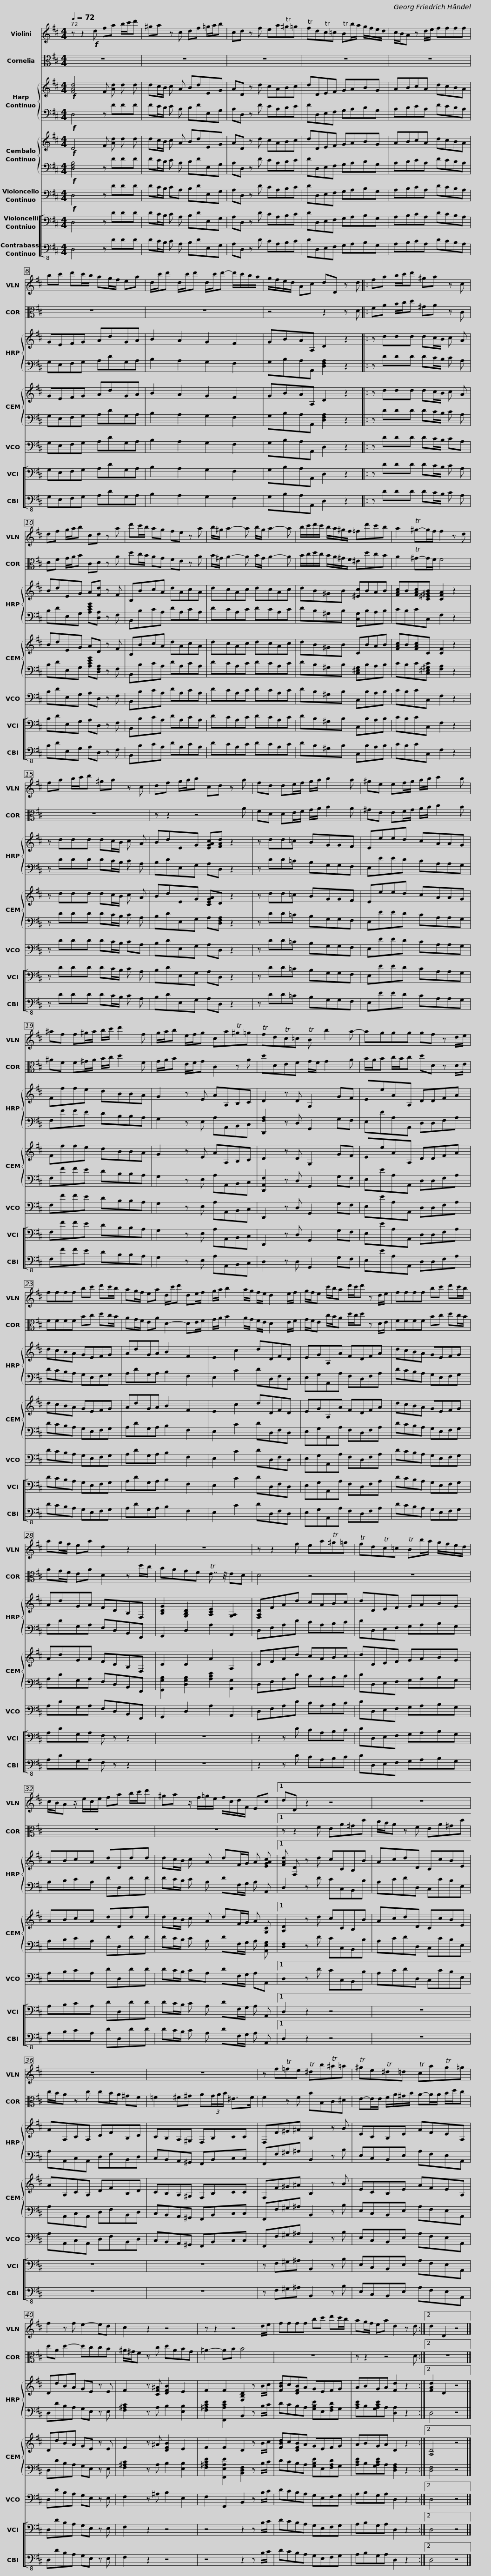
X:1
%%score 1 2 { 3 | 4 } { 5 | 6 } 7 [ 8 9 ]
L:1/8
Q:1/4=72
M:4/4
I:linebreak $
K:D
V:1 treble
V:2 alto
V:3 treble
V:4 bass
V:5 treble
V:6 bass
V:7 bass
V:8 bass
V:9 bass-8
V:1
 z z2!f! d fa b/c'/d' | ^ga z c df =g/a/b | cd z f eaT^g=g |$ TfdTc=c TBb/a/ g/f/e/d/ | c/B/A z d/e/ ffff | %5
 bc' d'c'/b/ ag/f/ ea |$ d/c'/d' d/c'/d' d/c'/d'- d'/c'/b/a/ | g/f/e/d/ Ac dD z d |: fa b/c'/d' ^ga z c |$ df g/a/b cd z a | %10
 d'c'/b/ ag fe z a | b/^g/ a2- a b/g/ a2- a |$ b/c'/d'/c'/ b/a/^g/f/ =fd'c'b | a2 T^g-g/f/ f2 z d | fa b/c'/d' ^ga z c |$ %15
 df g/a/b cd z a | fd de/f/ g/a/ b2 a | ^ge ef/g/ a/b/ c'2 b |$ ^af f^g/a/ b/c'/ d'2 f | g/a/b e/f/g caT^g=g | %20
 TfdTc=c TB b2 a- |$ aggg gf z d/e/ | ffff bc' d'c'/b/ | ag/f/ ea d/c'/d' de/f/ |$ g/a/ b2 a/g/ f/e/ d2 e/f/ | %25
 g/f/e c'/b/a d'/c'/d' z d/e/ | ffff bc' d'c'/b/ |$ ag/f/ ea d2 z2 | z8 | z z2 f eaT^g=g | %30
 TfdTc=c TBb/a/ g/f/e/d/ |$ c/B/A z/ e/c/e/ fa b/c'/d' | ^ga z/ f/=g/e/ f/c/d/F/ Ec |1 dD z2 z4 |$ z8 | %35
 z8 | z8 |$ z fT=fe T^dbT^a=a | T^geT^d=d TcaTg=g |$ f2 z f e2- ed | %40
 c2 z2 z4 | z z2 z4 d/e/ | ffff bc' d'c'/b/ |$ ag/f/ ea d2 z d :|2 d2 D2 z4 |] %45
V:2
 z8 | z8 | z8 |$ z8 | z8 | %5
 z8 |$ z8 | z4 z2 z D |: FA B/c/d ^GA z C |$ DF G/A/B CD z A | %10
 dc/B/ AG FE z A | B/^G/ A2- A B/G/ A2- A |$ B/c/d/c/ B/A/^G/F/ ^EdcB | A2 T^G-G/F/ F4 | z8 |$ %15
 z z2 z4 A | FD DE/F/ G/A/ B2 A | ^GE EF/G/ A/B/ c2 B |$ ^AF F^G/A/ B/c/ d2 F | G/A/B E/F/G C2 z A | %20
 dDEF G/F/ G2 A |$ B/A/B c/B/c dD z D/E/ | FFFF Bc dc/B/ | AG/F/ EA D2- DE/F/ |$ G/A/ B2 A/G/ F/E/ D2 E/F/ | %25
 G/F/E c/B/A d/c/d z D/E/ | FFFF Bc dc/B/ |$ AG/F/ EA D2 z d/c/ | BAGF TE7/4 z/4 ED | D4 z4 | %30
 z8 |$ z8 | z8 |1 z z2 F EA^Gd |$ c/B/A z F EA^Gd | %35
 c/B/A z c cB/A/ ^GF | =F2 ^F^G A(3G/A/B/ ^E>F |$ F2 z F BB,C^D | E-E/E/ F/A/^G/B/ A-A/A/ B/d/c |$ dA d2- dccB | %40
 ^A/^G/F z c dABG | ^A2- AB B4 | z8 |$ z z2 z4 D :|2 z8 |] %45
V:3
!f! [FAd]4 F [Ad] d d | dc/B/ c A BdEG | AD z d cABc |$ dDEF GABG | ABcA dcBA | %5
 GEFG AdGA |$ B2 A2 G2 F2 | GBAA, D2 z2 |: z ddd dc/B/ c A |$ BdEG A[Fd] z F | %10
 B,BcA dAcA | dcAc dcAc |$ dB^GB [^Ec]BAB | [FAc]B[FAc][C^E^GB] [CFA]2 z2 | z ddd dc/B/ c A |$ %15
 BdEG [EGAc][FAd] z2 | z dd=c BGGF | Eeed cAAG |$ Fffe dBBA | G2 z E AA,B,C | %20
 D2 z D G,2 GF |$ EeAA, DDFA | dcBA GEFG | AdGA B2 F2 |$ E2 c2 dDFD | %25
 EGA,A FDFA | dcBA GEFG |$ AdGA FDB,F, | [B,DG]2 [G,B,D]2 [A,CE]2 [G,A,]2 | [F,A,D]FAd cABc | %30
 dDEF GABG |$ ABcA dDdd | dc/B/ c A dF/G/ A [EGAc] |1 [FAd] [F,D] z d cCB,B |$ AcdD CcBE | %35
 AA,CA, DFB,D | CB,A,^G, F,B,CC |$ F,F^G^A B,2 z B | ECB,E AFEA, |$ DdBA GE z E | %40
 F2 z [CF^A] [DFB]2 E2 | F2 F2 [F,B,D]2 z B/c/ | [FBd]c[DFB]A GEFG |$ ABGA [Fd]2 z2 :|2 [FAd]2 D2 z4 |] %45
V:4
!f! D,4 z DDD | DC/B,/ C A, B,DE,G, | A,D, z D CA,B,C |$ DD,E,F, G,A,B,G, | A,B,CA, DCB,A, | %5
 G,E,F,G, A,DG,A, |$ B,2 A,2 G,2 F,2 | G,B,A,A,, [D,F,A,]2 z2 |: z DDD DC/B,/ C A, |$ B,DE,G, [A,CEG][D,A,] z F, | %10
 B,,B,CA, DA,CA, | DCA,C DCA,C |$ DB,^G,B, [C,G,]B,A,B, | CB,CC, F,2 z2 | z DDD DC/B,/ C A, |$ %15
 B,DE,G, A,D, z2 | z DD=C B,G,G,F, | E,EED CA,A,G, |$ F,FFE DB,B,A, | G,2 z E, A,A,,B,,C, | %20
 [D,,F,A,]2 z D, G,,2 G,F, |$ E,EA,A,, D,D,F,A, | DCB,A, G,E,F,G, | A,DG,A, B,2 F,2 |$ E,2 C2 DD,F,D, | %25
 E,G,A,,A, F,D,F,A, | DCB,A, G,E,F,G, |$ A,DG,A, F,D,B,,F,, | G,,2 D,2 A,2 A,,2 | D,F,A,D CA,B,C | %30
 DD,E,F, G,A,B,G, |$ A,B,CA, DD,DD | DC/B,/ C A, DF,/G,/ A, A,, |1 D,2 z D CC,B,,B, |$ A,CDD, C,CB,E, | %35
 A,A,,C,A,, D,F,B,,D, | C,B,,A,,^G,, F,,B,,C,C, |$ F,,F,^G,^A, B,,2 z B, | E,C,B,,E, A,F,E,A,, |$ D,DB,A, G,E, z E, | %40
 [F,^A,C]2 z A, B,2 [E,B,]2 | [F,^A,CE]2 [F,,A,CE]2 B,,2 z B,/C/ | DCB,A, [G,B,E]E,[F,A,D]G, |$ [A,CE]B,[G,A,CE]A, [D,A,]2 z2 :|2 D,4 z4 |] %45
V:5
!f! D4 F [Ad] d d | dc/B/ c A BdEG | AD z d cABc |$ dDEF GABG | ABcA dcBA | %5
 GEFG AdGA |$ B2 A2 G2 F2 | GBAA, D2 z2 |: z ddd dc/B/ c A |$ BdEG AD z F | %10
 B,BcA dAcA | dcAc dcAc |$ dB^GB CBAB | [FAc]B[FAc]C [CF]2 z2 | z ddd dc/B/ c A |$ %15
 BdEG [CEGA]D z2 | z dd=c BGGF | Eeed cAAG |$ Fffe dBBA | G2 z E AA,B,C | %20
 D2 z D G,2 GF |$ EeAA, DDFA | dcBA GEFG | AdGA B2 F2 |$ E2 c2 dDFD | %25
 EGA,A FDFA | dcBA GEFG |$ AdGA FDB,F, | D2 D2 A2 A,2 | DFAd cABc | %30
 dDEF GABG |$ ABcA dDdd | dc/B/ c A dF/G/ A [G,C] |1 [A,D]2 z d cCB,B |$ AcdD CcBE | %35
 AA,CA, DFB,D | CB,A,^G, F,B,CC |$ F,F^G^A B,2 z B | ECB,E AFEA, |$ DdBA GE z E | %40
 F2 z ^A [DFB]2 E2 | F2 F2 D2 z B/c/ | [FBd]c[DFB]A GEFG |$ ABGA D2 z2 :|2 [A,D]4 z4 |] %45
V:6
!f! [D,F,A,]4 z DDD | DC/B,/ C A, B,DE,G, | A,D, z D CA,B,C |$ DD,E,F, G,A,B,G, | A,B,CA, DCB,A, | %5
 G,E,F,G, A,DG,A, |$ B,2 A,2 G,2 F,2 | G,B,A,A,, [D,F,A,]2 z2 |: z DDD DC/B,/ C A, |$ B,DE,G, [A,CEG][D,F,A,] z F, | %10
 B,,B,CA, DA,CA, | DCA,C DCA,C |$ DB,^G,B, [C,^E,G,]B,A,B, | CB,C[C,^E,^G,C] [F,A,]2 z2 | z DDD DC/B,/ C A, |$ %15
 B,DE,G, A,[D,F,A,] z2 | z DD=C B,G,G,F, | E,EED CA,A,G, |$ F,FFE DB,B,A, | G,2 z E, A,A,,B,,C, | %20
 [D,,A,,F,]2 z D, G,,2 G,F, |$ E,EA,A,, D,D,F,A, | DCB,A, G,E,F,G, | A,DG,A, B,2 F,2 |$ E,2 C2 DD,F,D, | %25
 E,G,A,,A, F,D,F,A, | DCB,A, G,E,F,G, |$ A,DG,A, F,D,B,,F,, | [G,,G,B,]2 [D,G,B,]2 [A,CE]2 [A,,G,]2 | D,F,A,D CA,B,C | %30
 DD,E,F, G,A,B,G, |$ A,B,CA, DD,DD | DC/B,/ C A, DF,/G,/ A, [A,,E,G,] |1 [D,F,]2 z D CC,B,,B, |$ A,CDD, C,CB,E, | %35
 A,A,,C,A,, D,F,B,,D, | C,B,,A,,^G,, F,,B,,C,C, |$ F,,F,^G,^A, B,,2 z B, | E,C,B,,E, A,F,E,A,, |$ D,DB,A, G,E, z E, | %40
 [F,^A,C]2 z A, B,2 [E,B,]2 | [F,^A,CE]2 [F,,E,A,E]2 [B,,D,F,]2 z B,/C/ | DCB,A, [G,B,E]E,[F,A,D]G, |$ [A,CE]B,[G,A,CE]A, [D,F,A,]2 z2 :|2 [D,F,]4 z4 |] %45
V:7
!f! D,4 z DDD | DC/B,/ CA, B,DE,G, | A,D, z D CA,B,C |$ DD,E,F, G,A,B,G, | A,B,CA, DCB,A, | %5
 G,E,F,G, A,DG,A, |$ B,2 A,2 G,2 F,2 | G,B,A,A,, D,2 z2 |: z DDD DC/B,/ CA, |$ B,DE,G, A,D, z F, | %10
 B,,B,CA, DA,CA, | DCA,C DCA,C |$ DB,^G,B, C,B,A,B, | CB,CC, F,2 z2 | z DDD DC/B,/ CA, |$ %15
 B,DE,G, A,D, z2 | z DD=C B,G,G,F, | E,EED CA,A,G, |$ F,FFE DB,B,A, | G,2 z E, A,A,,B,,C, | %20
 D,,2 z D, G,,2 G,F, |$ E,EA,A,, D,D,F,A, | DCB,A, G,E,F,G, | A,DG,A, B,2 F,2 |$ E,2 C2 DD,F,D, | %25
 E,G,A,,A, F,D,F,A, | DCB,A, G,E,F,G, |$ A,DG,A, F,D,B,,F,, | G,,2 D,2 A,2 A,,2 | D,F,A,D CA,B,C | %30
 DD,E,F, G,A,B,G, |$ A,B,CA, DD,DD | DC/B,/ CA, DF,/G,/ A,A,, |1 D,2 z D CC,B,,B, |$ A,CDD, C,CB,E, | %35
 A,A,,C,A,, D,F,B,,D, | C,B,,A,,^G,, F,,B,,C,C, |$ F,,F,^G,^A, B,,2 z B, | E,C,B,,E, A,F,E,A,, |$ D,DB,A, G,E, z E, | %40
 F,2 z ^A, B,2 E,2 | F,2 F,,2 B,,2 z B,/C/ | DCB,A, G,E,F,G, |$ A,B,G,A, D,2 z2 :|2 D,4 z4 |] %45
V:8
 D,4 z DDD | DC/B,/ C A, B,DE,G, | A,D, z D CA,B,C |$ DD,E,F, G,A,B,G, | A,B,CA, DCB,A, | %5
 G,E,F,G, A,DG,A, |$ B,2 A,2 G,2 F,2 | G,B,A,A,, D,2 z2 |: z DDD DC/B,/ C A, |$ B,DE,G, A,D, z F, | %10
 B,,B,CA, DA,CA, | DCA,C DCA,C |$ DB,^G,B, C,B,A,B, | CB,CC, F,2 z2 | z DDD DC/B,/ C A, |$ %15
 B,DE,G, A,D, z2 | z DD=C B,G,G,F, | E,EED CA,A,G, |$ F,FFE DB,B,A, | G,2 z E, A,A,,B,,C, | %20
 D,,2 z D, G,,2 G,F, |$ E,EA,A,, D,D,F,A, | DCB,A, G,E,F,G, | A,DG,A, B,2 F,2 |$ E,2 C2 DD,F,D, | %25
 E,G,A,,A, F,D,F,A, | DCB,A, G,E,F,G, |$ A,DG,A, F, z z2 | z8 | z2 z D CA,B,C | %30
 DD,E,F, G,A,B,G, |$ A,B,CA, DD,DD | DC/B,/ C A, DF,/G,/ A, A,, |1 D,2 z2 z4 |$ z8 | %35
 z8 | z8 |$ z F,^G,^A, B,,2 z B, | E,C,B,,E, A,F,E,A,, |$ D,DB,A, G,E, z E, | %40
 F,2 z2 z4 | z4 z2 z B,/C/ | DCB,A, G,E,F,G, |$ A,B,G,A, D,2 z2 :|2 D,4 z4 |] %45
V:9
 D,4 z DDD | DC/B,/ C A, B,DE,G, | A,D, z D CA,B,C |$ DD,E,F, G,A,B,G, | A,B,CA, DCB,A, | %5
 G,E,F,G, A,DG,A, |$ B,2 A,2 G,2 F,2 | G,B,A,A,, D,2 z2 |: z DDD DC/B,/ C A, |$ B,DE,G, A,D, z F, | %10
 B,,B,CA, DA,CA, | DCA,C DCA,C |$ DB,^G,B, C,B,A,B, | CB,CC, F,2 z2 | z DDD DC/B,/ C A, |$ %15
 B,DE,G, A,D, z2 | z DD=C B,G,G,F, | E,EED CA,A,G, |$ F,FFE DB,B,A, | G,2 z E, A,A,,B,,C, | %20
 D,2 z D, G,,2 G,F, |$ E,EA,A,, D,D,F,A, | DCB,A, G,E,F,G, | A,DG,A, B,2 F,2 |$ E,2 C2 DD,F,D, | %25
 E,G,A,,A, F,D,F,A, | DCB,A, G,E,F,G, |$ A,DG,A, F, z z2 | z8 | z2 z D CA,B,C | %30
 DD,E,F, G,A,B,G, |$ A,B,CA, DD,DD | DC/B,/ C A, DF,/G,/ A, A,, |1 D,2 z2 z4 |$ z8 | %35
 z8 | z8 |$ z F,^G,^A, B,,2 z B, | E,C,B,,E, A,F,E,A,, |$ D,DB,A, G,E, z E, | %40
 F,2 z2 z4 | z4 z2 z B,/C/ | DCB,A, G,E,F,G, |$ A,B,G,A, D,2 z2 :|2 D,4 z4 |] %45
